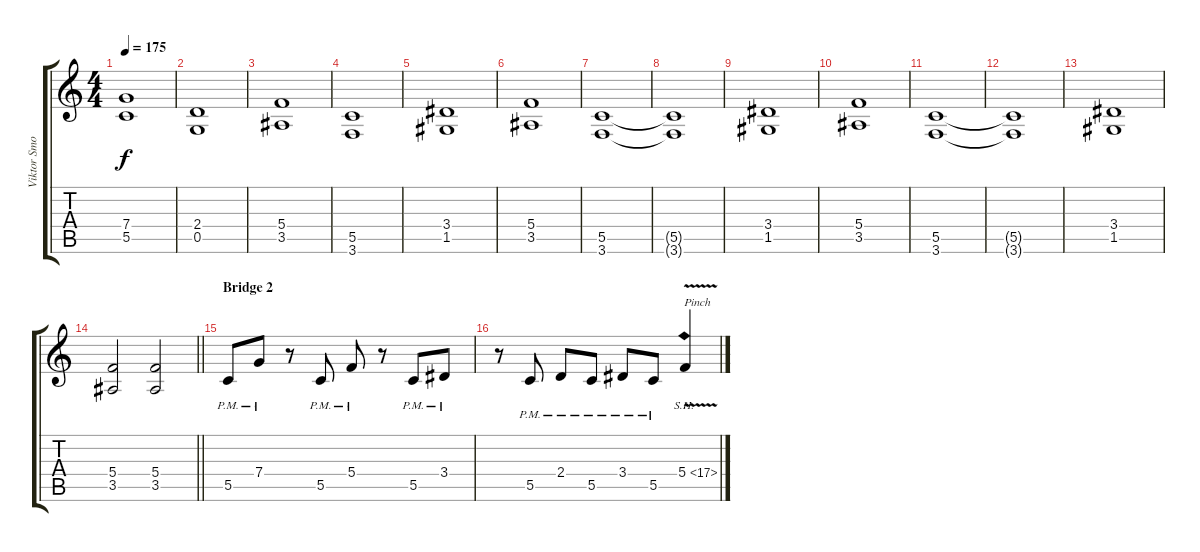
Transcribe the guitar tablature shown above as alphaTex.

\track ("Viktor Smolski" "Viktor Smo") {instrument distortionguitar}
\staff {score tabs}
\tuning (D4 A3 F3 C3 G2 D2) {hide}
\ts (4 4)
\tempo 175
\clef g2
\ks c
(7.4 5.5).1{dy f} |
(2.4 0.5).1 |
(5.4 3.5).1 |
(5.5 3.6).1 |
(3.4 1.5).1 |
(5.4 3.5).1 |
(5.5 3.6).1 |
(5.5{t} 3.6{t}).1 |
(3.4 1.5).1 |
(5.4 3.5).1 |
(5.5 3.6).1 |
(5.5{t} 3.6{t}).1 |
(3.4 1.5).1 |
\barLineRight lightlight
(5.4 3.5).2 (5.4 3.5).2 |
\section ("" "Bridge 2")
5.5{pm}.8{volume 14 instrument distortionguitar} 7.4{pm}.8 r.8 5.5{pm}.8 5.4{pm}.8 r.8 5.5{pm}.8 3.4{pm}.8 |
r.8 5.5{pm}.8 2.4{pm}.8 5.5{pm}.8 3.4{pm}.8 5.5{pm}.8 5.4{sh 12 v}.4{txt "Pinch"}
